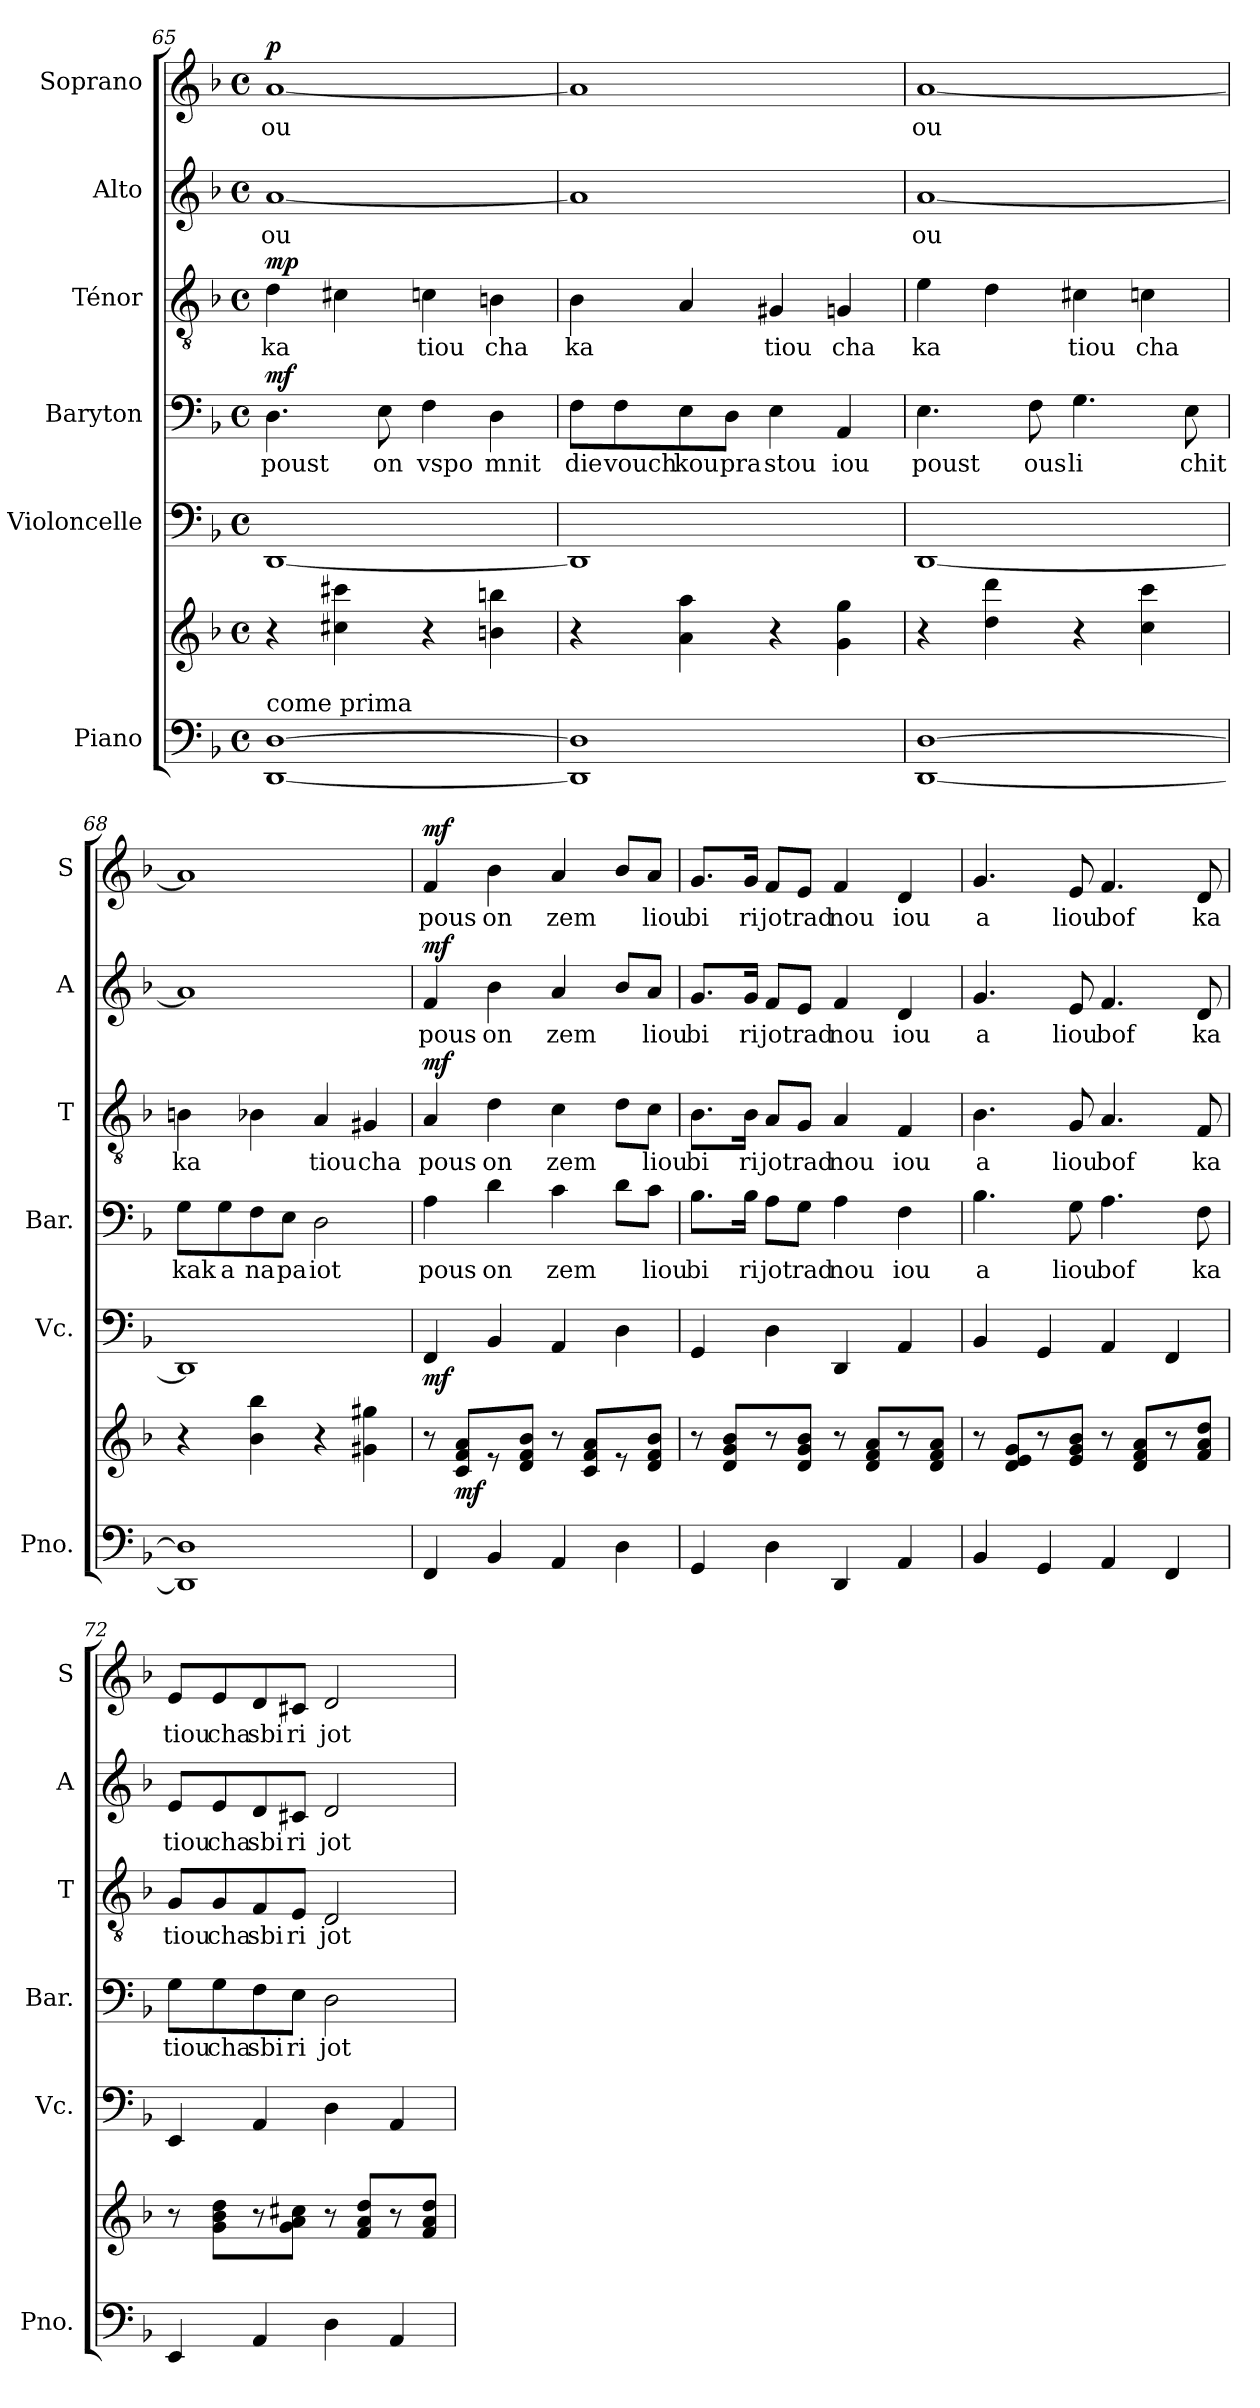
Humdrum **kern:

**kern	**kern	**dynam	**kern	**dynam	**kern	**text	**dynam	**kern	**text	**dynam	**kern	**text	**dynam	**kern	**text	**dynam
*part6	*part6	*part6	*part5	*part5	*part4	*part4	*part4	*part3	*part3	*part3	*part2	*part2	*part2	*part1	*part1	*part1
*staff7	*staff6	*staff6/7	*staff5	*staff5	*staff4	*staff4	*staff4	*staff3	*staff3	*staff3	*staff2	*staff2	*staff2	*staff1	*staff1	*staff1
*I"Piano	*	*	*I"Violoncelle	*	*I"Baryton	*	*	*I"Ténor	*	*	*I"Alto	*	*	*I"Soprano	*	*
*I'Pno.	*	*	*I'Vc.	*	*I'Bar.	*	*	*I'T	*	*	*I'A	*	*	*I'S	*	*
!!LO:PB:g=z
*clefF4	*clefG2	*	*clefF4	*	*clefF4	*	*	*clefGv2	*	*	*clefG2	*	*	*clefG2	*	*
*k[b-]	*k[b-]	*	*k[b-]	*	*k[b-]	*	*	*k[b-]	*	*	*k[b-]	*	*	*k[b-]	*	*
*d:	*d:	*	*d:	*	*d:	*	*	*d:	*	*	*d:	*	*	*d:	*	*
*M4/4	*M4/4	*	*M4/4	*	*M4/4	*	*	*M4/4	*	*	*M4/4	*	*	*M4/4	*	*
*met(c)	*met(c)	*	*met(c)	*	*met(c)	*	*	*met(c)	*	*	*met(c)	*	*	*met(c)	*	*
=65	=65	=65	=65	=65	=65	=65	=65	=65	=65	=65	=65	=65	=65	=65	=65	=65
!LO:TX:a:t=come prima	!	!	!	!	!	!	!	!	!	!	!	!	!	!	!	!
!	!	!	!	!	!	!LO:LY:b	!LO:DY:b	!	!LO:LY:b	!LO:DY:b	!	!LO:LY:b	!	!	!LO:LY:b	!LO:DY:b
[1DD [1D	4r	.	[1DD	.	4.D\	poust	mf	4d\	ka	mp	[1a	ou	.	[1a	ou	p
.	4cc#X\ 4ccc#X\	.	.	.	.	.	.	4c#X\	.	.	.	.	.	.	.	.
!	!	!	!	!	!	!LO:LY:b	!	!	!	!	!	!	!	!	!	!
.	.	.	.	.	8E\	on	.	.	.	.	.	.	.	.	.	.
!	!	!	!	!	!	!LO:LY:b	!	!	!LO:LY:b	!	!	!	!	!	!	!
.	4r	.	.	.	4F\	vspo	.	4cn\	tiou	.	.	.	.	.	.	.
!	!	!	!	!	!	!LO:LY:b	!	!	!LO:LY:b	!	!	!	!	!	!	!
.	4bn\ 4bbn\	.	.	.	4D\	mnit	.	4Bn\	cha	.	.	.	.	.	.	.
=66	=66	=66	=66	=66	=66	=66	=66	=66	=66	=66	=66	=66	=66	=66	=66	=66
!	!	!	!	!	!	!LO:LY:b	!	!	!LO:LY:b	!	!	!	!	!	!	!
1DD] 1D]	4r	.	1DD]	.	8F\L	die	.	4B-i\	ka	.	1a]	.	.	1a]	.	.
!	!	!	!	!	!	!LO:LY:b	!	!	!	!	!	!	!	!	!	!
.	.	.	.	.	8F\	vouch	.	.	.	.	.	.	.	.	.	.
!	!	!	!	!	!	!LO:LY:b	!	!	!	!	!	!	!	!	!	!
.	4a\ 4aa\	.	.	.	8E\	kou	.	4A/	.	.	.	.	.	.	.	.
!	!	!	!	!	!	!LO:LY:b	!	!	!	!	!	!	!	!	!	!
.	.	.	.	.	8D\J	pra	.	.	.	.	.	.	.	.	.	.
!	!	!	!	!	!	!LO:LY:b	!	!	!LO:LY:b	!	!	!	!	!	!	!
.	4r	.	.	.	4E\	stou	.	4G#X/	tiou	.	.	.	.	.	.	.
!	!	!	!	!	!	!LO:LY:b	!	!	!LO:LY:b	!	!	!	!	!	!	!
.	4g\ 4gg\	.	.	.	4AA/	iou	.	4Gn/	cha	.	.	.	.	.	.	.
=67	=67	=67	=67	=67	=67	=67	=67	=67	=67	=67	=67	=67	=67	=67	=67	=67
!	!	!	!	!	!	!LO:LY:b	!	!	!LO:LY:b	!	!	!LO:LY:b	!	!	!LO:LY:b	!
[1DD [1D	4r	.	[1DD	.	4.E\	poust	.	4e\	ka	.	[1a	ou	.	[1a	ou	.
.	4dd\ 4ddd\	.	.	.	.	.	.	4d\	.	.	.	.	.	.	.	.
!	!	!	!	!	!	!LO:LY:b	!	!	!	!	!	!	!	!	!	!
.	.	.	.	.	8F\	ous	.	.	.	.	.	.	.	.	.	.
!	!	!	!	!	!	!LO:LY:b	!	!	!LO:LY:b	!	!	!	!	!	!	!
.	4r	.	.	.	4.G\	li	.	4c#X\	tiou	.	.	.	.	.	.	.
!	!	!	!	!	!	!	!	!	!LO:LY:b	!	!	!	!	!	!	!
.	4cc\ 4ccc\	.	.	.	.	.	.	4cn\	cha	.	.	.	.	.	.	.
!	!	!	!	!	!	!LO:LY:b	!	!	!	!	!	!	!	!	!	!
.	.	.	.	.	8E\	chit	.	.	.	.	.	.	.	.	.	.
=68	=68	=68	=68	=68	=68	=68	=68	=68	=68	=68	=68	=68	=68	=68	=68	=68
!	!	!	!	!	!	!LO:LY:b	!	!	!LO:LY:b	!	!	!	!	!	!	!
1DD] 1D]	4r	.	1DD]	.	8G\L	kak	.	4Bn\	ka	.	1a]	.	.	1a]	.	.
!	!	!	!	!	!	!LO:LY:b	!	!	!	!	!	!	!	!	!	!
.	.	.	.	.	8G\	a	.	.	.	.	.	.	.	.	.	.
!	!	!	!	!	!	!LO:LY:b	!	!	!	!	!	!	!	!	!	!
.	4b-\ 4bb-\	.	.	.	8F\	na	.	4B-X\	.	.	.	.	.	.	.	.
!	!	!	!	!	!	!LO:LY:b	!	!	!	!	!	!	!	!	!	!
.	.	.	.	.	8E\J	pa	.	.	.	.	.	.	.	.	.	.
!	!	!	!	!	!	!LO:LY:b	!	!	!LO:LY:b	!	!	!	!	!	!	!
.	4r	.	.	.	2D\	iot	.	4A/	tiou	.	.	.	.	.	.	.
!	!	!	!	!	!	!	!	!	!LO:LY:b	!	!	!	!	!	!	!
.	4g#X\ 4gg#X\	.	.	.	.	.	.	4G#X/	cha	.	.	.	.	.	.	.
!!LO:PB:g=z
=69	=69	=69	=69	=69	=69	=69	=69	=69	=69	=69	=69	=69	=69	=69	=69	=69
!	!	!	!	!LO:DY:b	!	!LO:LY:b	!	!	!LO:LY:b	!LO:DY:b	!	!LO:LY:b	!LO:DY:b	!	!LO:LY:b	!LO:DY:b
4FF/	8r	.	4FF/	mf	4A\	pous	.	4A/	pous	mf	4f/	pous	mf	4f/	pous	mf
!	!	!LO:DY:b	!	!	!	!	!	!	!	!	!	!	!	!	!	!
.	8c/ 8f/ 8a/L	mf	.	.	.	.	.	.	.	.	.	.	.	.	.	.
!	!	!	!	!	!	!LO:LY:b	!	!	!LO:LY:b	!	!	!LO:LY:b	!	!	!LO:LY:b	!
4BB-/	8r	.	4BB-/	.	4d\	on	.	4d\	on	.	4b-\	on	.	4b-\	on	.
.	8d/ 8f/ 8b-/J	.	.	.	.	.	.	.	.	.	.	.	.	.	.	.
!	!	!	!	!	!	!LO:LY:b	!	!	!LO:LY:b	!	!	!LO:LY:b	!	!	!LO:LY:b	!
4AA/	8r	.	4AA/	.	4c\	zem	.	4c\	zem	.	4a/	zem	.	4a/	zem	.
.	8c/ 8f/ 8a/L	.	.	.	.	.	.	.	.	.	.	.	.	.	.	.
4D\	8r	.	4D\	.	8d\L	.	.	8d\L	.	.	8b-/L	.	.	8b-/L	.	.
!	!	!	!	!	!	!LO:LY:b	!	!	!LO:LY:b	!	!	!LO:LY:b	!	!	!LO:LY:b	!
.	8d/ 8f/ 8b-/J	.	.	.	8c\J	liou	.	8c\J	liou	.	8a/J	liou	.	8a/J	liou	.
=70	=70	=70	=70	=70	=70	=70	=70	=70	=70	=70	=70	=70	=70	=70	=70	=70
!	!	!	!	!	!	!LO:LY:b	!	!	!LO:LY:b	!	!	!LO:LY:b	!	!	!LO:LY:b	!
4GG/	8r	.	4GG/	.	8.B-\L	bi	.	8.B-\L	bi	.	8.g/L	bi	.	8.g/L	bi	.
.	8d/ 8g/ 8b-/L	.	.	.	.	.	.	.	.	.	.	.	.	.	.	.
!	!	!	!	!	!	!LO:LY:b	!	!	!LO:LY:b	!	!	!LO:LY:b	!	!	!LO:LY:b	!
.	.	.	.	.	16B-\Jk	ri	.	16B-\Jk	ri	.	16g/Jk	ri	.	16g/Jk	ri	.
!	!	!	!	!	!	!LO:LY:b	!	!	!LO:LY:b	!	!	!LO:LY:b	!	!	!LO:LY:b	!
4D\	8r	.	4D\	.	8A\L	jot	.	8A/L	jot	.	8f/L	jot	.	8f/L	jot	.
!	!	!	!	!	!	!LO:LY:b	!	!	!LO:LY:b	!	!	!LO:LY:b	!	!	!LO:LY:b	!
.	8d/ 8g/ 8b-/J	.	.	.	8G\J	rad	.	8G/J	rad	.	8e/J	rad	.	8e/J	rad	.
!	!	!	!	!	!	!LO:LY:b	!	!	!LO:LY:b	!	!	!LO:LY:b	!	!	!LO:LY:b	!
4DD/	8r	.	4DD/	.	4A\	nou	.	4A/	nou	.	4f/	nou	.	4f/	nou	.
.	8d/ 8f/ 8a/L	.	.	.	.	.	.	.	.	.	.	.	.	.	.	.
!	!	!	!	!	!	!LO:LY:b	!	!	!LO:LY:b	!	!	!LO:LY:b	!	!	!LO:LY:b	!
4AA/	8r	.	4AA/	.	4F\	iou	.	4F/	iou	.	4d/	iou	.	4d/	iou	.
.	8d/ 8f/ 8a/J	.	.	.	.	.	.	.	.	.	.	.	.	.	.	.
=71	=71	=71	=71	=71	=71	=71	=71	=71	=71	=71	=71	=71	=71	=71	=71	=71
!	!	!	!	!	!	!LO:LY:b	!	!	!LO:LY:b	!	!	!LO:LY:b	!	!	!LO:LY:b	!
4BB-/	8r	.	4BB-/	.	4.B-\	a	.	4.B-\	a	.	4.g/	a	.	4.g/	a	.
.	8d/ 8e/ 8g/L	.	.	.	.	.	.	.	.	.	.	.	.	.	.	.
4GG/	8r	.	4GG/	.	.	.	.	.	.	.	.	.	.	.	.	.
!	!	!	!	!	!	!LO:LY:b	!	!	!LO:LY:b	!	!	!LO:LY:b	!	!	!LO:LY:b	!
.	8e/ 8g/ 8b-/J	.	.	.	8G\	liou	.	8G/	liou	.	8e/	liou	.	8e/	liou	.
!	!	!	!	!	!	!LO:LY:b	!	!	!LO:LY:b	!	!	!LO:LY:b	!	!	!LO:LY:b	!
4AA/	8r	.	4AA/	.	4.A\	bof	.	4.A/	bof	.	4.f/	bof	.	4.f/	bof	.
.	8d/ 8f/ 8a/L	.	.	.	.	.	.	.	.	.	.	.	.	.	.	.
4FF/	8r	.	4FF/	.	.	.	.	.	.	.	.	.	.	.	.	.
!	!	!	!	!	!	!LO:LY:b	!	!	!LO:LY:b	!	!	!LO:LY:b	!	!	!LO:LY:b	!
.	8f/ 8a/ 8dd/J	.	.	.	8F\	ka	.	8F/	ka	.	8d/	ka	.	8d/	ka	.
=72	=72	=72	=72	=72	=72	=72	=72	=72	=72	=72	=72	=72	=72	=72	=72	=72
!	!	!	!	!	!	!LO:LY:b	!	!	!LO:LY:b	!	!	!LO:LY:b	!	!	!LO:LY:b	!
4EE/	8r	.	4EE/	.	8G\L	tiou	.	8G/L	tiou	.	8e/L	tiou	.	8e/L	tiou	.
!	!	!	!	!	!	!LO:LY:b	!	!	!LO:LY:b	!	!	!LO:LY:b	!	!	!LO:LY:b	!
.	8g\ 8b-\ 8dd\L	.	.	.	8G\	cha	.	8G/	cha	.	8e/	cha	.	8e/	cha	.
!	!	!	!	!	!	!LO:LY:b	!	!	!LO:LY:b	!	!	!LO:LY:b	!	!	!LO:LY:b	!
4AA/	8r	.	4AA/	.	8F\	sbi	.	8F/	sbi	.	8d/	sbi	.	8d/	sbi	.
!	!	!	!	!	!	!LO:LY:b	!	!	!LO:LY:b	!	!	!LO:LY:b	!	!	!LO:LY:b	!
.	8g\ 8a\ 8cc#X\J	.	.	.	8E\J	ri	.	8E/J	ri	.	8c#X/J	ri	.	8c#X/J	ri	.
!	!	!	!	!	!	!LO:LY:b	!	!	!LO:LY:b	!	!	!LO:LY:b	!	!	!LO:LY:b	!
4D\	8r	.	4D\	.	2D\	jot	.	2D/	jot	.	2d/	jot	.	2d/	jot	.
.	8f/ 8a/ 8dd/L	.	.	.	.	.	.	.	.	.	.	.	.	.	.	.
4AA/	8r	.	4AA/	.	.	.	.	.	.	.	.	.	.	.	.	.
.	8f/ 8a/ 8dd/J	.	.	.	.	.	.	.	.	.	.	.	.	.	.	.
=	=	=	=	=	=	=	=	=	=	=	=	=	=	=	=	=
*-	*-	*-	*-	*-	*-	*-	*-	*-	*-	*-	*-	*-	*-	*-	*-	*-
